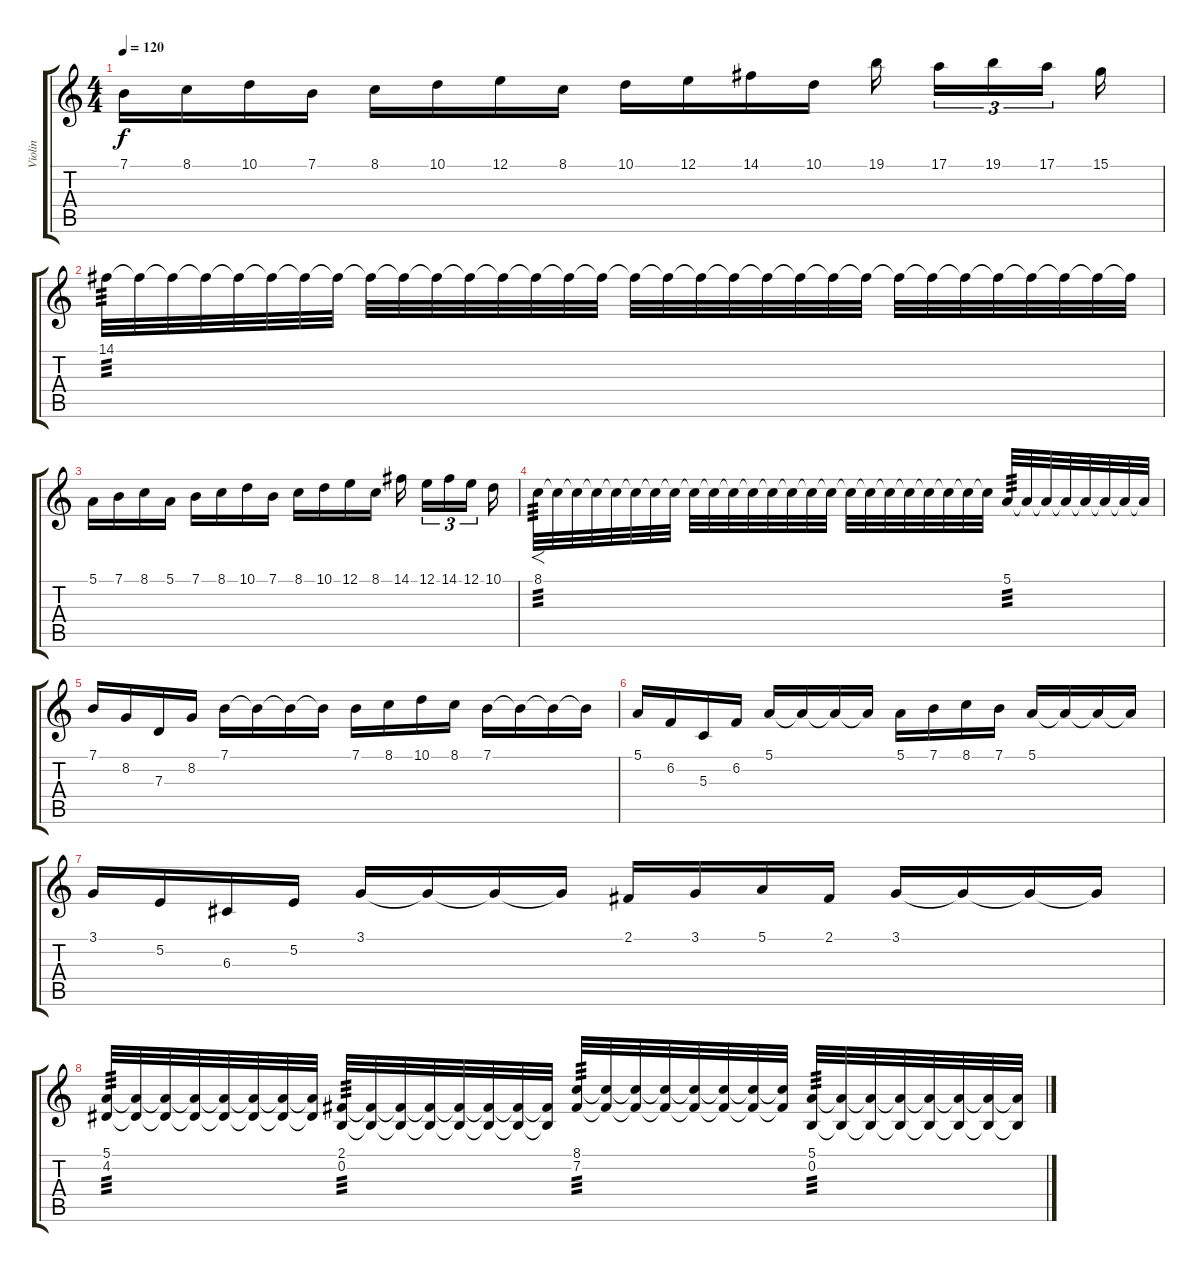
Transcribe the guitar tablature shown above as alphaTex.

\track ("Violin" "Violin") {instrument violin}
\staff {score tabs}
\tuning (E4 B3 G3 D3 A2 E2) {hide}
\ts (4 4)
\tempo 120
\clef g2
\ks c
7.1.16{dy f volume 12} 8.1.16 10.1.16 7.1.16 8.1.16 10.1.16 12.1.16 8.1.16 10.1.16{volume 12} 12.1.16 14.1.16 10.1.16 19.1.16 17.1.16{tu (3 2)} 19.1.16{tu (3 2)} 17.1.16{tu (3 2)} 15.1.16 |
14.1.32{tp 3 volume 12} 14.1{t}.32 14.1{t}.32 14.1{t}.32 14.1{t}.32 14.1{t}.32 14.1{t}.32 14.1{t}.32 14.1{t}.32 14.1{t}.32 14.1{t}.32 14.1{t}.32 14.1{t}.32 14.1{t}.32 14.1{t}.32 14.1{t}.32 14.1{t}.32{volume 12} 14.1{t}.32 14.1{t}.32 14.1{t}.32 14.1{t}.32 14.1{t}.32 14.1{t}.32 14.1{t}.32 14.1{t}.32 14.1{t}.32 14.1{t}.32 14.1{t}.32 14.1{t}.32 14.1{t}.32 14.1{t}.32 14.1{t}.32 |
5.1.16{volume 12} 7.1.16 8.1.16 5.1.16 7.1.16 8.1.16 10.1.16 7.1.16 8.1.16{volume 12} 10.1.16 12.1.16 8.1.16 14.1.16 12.1.16{tu (3 2)} 14.1.16{tu (3 2)} 12.1.16{tu (3 2)} 10.1.16 |
8.1.32{f tp 3 volume 12} 8.1{t}.32 8.1{t}.32 8.1{t}.32 8.1{t}.32 8.1{t}.32 8.1{t}.32 8.1{t}.32 8.1{t}.32 8.1{t}.32 8.1{t}.32 8.1{t}.32 8.1{t}.32 8.1{t}.32 8.1{t}.32 8.1{t}.32 8.1{t}.32{volume 12} 8.1{t}.32 8.1{t}.32 8.1{t}.32 8.1{t}.32 8.1{t}.32 8.1{t}.32 8.1{t}.32 5.1.32{tp 3} 5.1{t}.32 5.1{t}.32 5.1{t}.32 5.1{t}.32 5.1{t}.32 5.1{t}.32 5.1{t}.32 |
7.1.16{volume 12} 8.2.16 7.3.16 8.2.16 7.1.16 7.1{t}.16 7.1{t}.16 7.1{t}.16 7.1.16{volume 12} 8.1.16 10.1.16 8.1.16 7.1.16 7.1{t}.16 7.1{t}.16 7.1{t}.16 |
5.1.16{volume 12} 6.2.16 5.3.16 6.2.16 5.1.16 5.1{t}.16 5.1{t}.16 5.1{t}.16 5.1.16{volume 12} 7.1.16 8.1.16 7.1.16 5.1.16 5.1{t}.16 5.1{t}.16 5.1{t}.16 |
3.1.16{volume 12} 5.2.16 6.3.16 5.2.16 3.1.16 3.1{t}.16 3.1{t}.16 3.1{t}.16 2.1.16{volume 12} 3.1.16 5.1.16 2.1.16 3.1.16 3.1{t}.16 3.1{t}.16 3.1{t}.16 |
(5.1 4.2).32{tp 3 volume 11} (5.1{t} 4.2{t}).32 (5.1{t} 4.2{t}).32 (5.1{t} 4.2{t}).32 (5.1{t} 4.2{t}).32 (5.1{t} 4.2{t}).32 (5.1{t} 4.2{t}).32 (5.1{t} 4.2{t}).32 (2.1 0.2).32{tp 3} (2.1{t} 0.2{t}).32 (2.1{t} 0.2{t}).32 (2.1{t} 0.2{t}).32 (2.1{t} 0.2{t}).32 (2.1{t} 0.2{t}).32 (2.1{t} 0.2{t}).32 (2.1{t} 0.2{t}).32 (8.1 7.2).32{tp 3 volume 11} (8.1{t} 7.2{t}).32 (8.1{t} 7.2{t}).32 (8.1{t} 7.2{t}).32 (8.1{t} 7.2{t}).32 (8.1{t} 7.2{t}).32 (8.1{t} 7.2{t}).32 (8.1{t} 7.2{t}).32 (5.1 0.2).32{tp 3} (5.1{t} 0.2{t}).32 (5.1{t} 0.2{t}).32 (5.1{t} 0.2{t}).32 (5.1{t} 0.2{t}).32 (5.1{t} 0.2{t}).32 (5.1{t} 0.2{t}).32 (5.1{t} 0.2{t}).32
